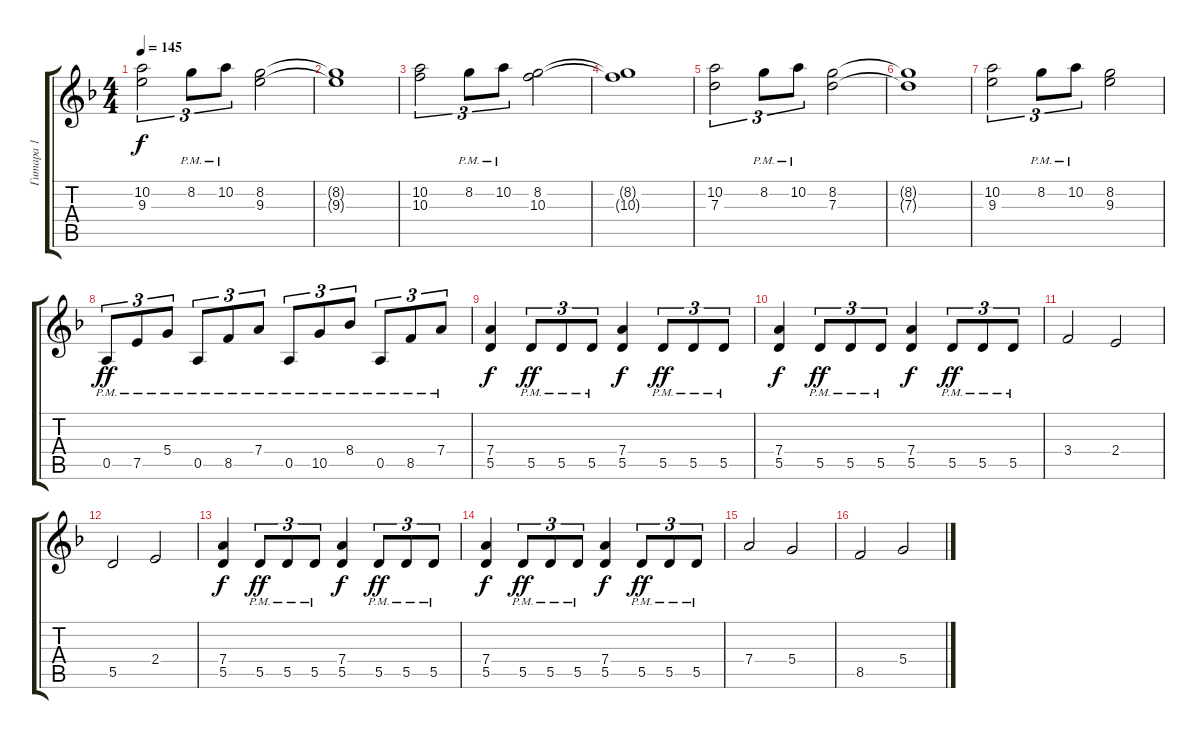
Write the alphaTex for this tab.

\track ("Гитара 1" "Гитара 1") {instrument distortionguitar}
\staff {score tabs}
\tuning (E4 B3 G3 D3 A2 E2) {hide}
\ts (4 4)
\tempo 145
\clef g2
\ks dminor
(10.2 9.3).2{tu (3 2) dy f} 8.2{pm}.8{tu (3 2)} 10.2{pm}.8{tu (3 2)} (8.2 9.3).2 |
(8.2{t} 9.3{t}).1 |
(10.2 10.3).2{tu (3 2)} 8.2{pm}.8{tu (3 2)} 10.2{pm}.8{tu (3 2)} (8.2 10.3).2 |
(8.2{t} 10.3{t}).1 |
(10.2 7.3).2{tu (3 2)} 8.2{pm}.8{tu (3 2)} 10.2{pm}.8{tu (3 2)} (8.2 7.3).2 |
(8.2{t} 7.3{t}).1 |
(10.2 9.3).2{tu (3 2)} 8.2{pm}.8{tu (3 2)} 10.2{pm}.8{tu (3 2)} (8.2 9.3).2 |
0.5{pm}.8{tu (3 2) dy ff} 7.5{pm}.8{tu (3 2)} 5.4{pm}.8{tu (3 2)} 0.5{pm}.8{tu (3 2)} 8.5{pm}.8{tu (3 2)} 7.4{pm}.8{tu (3 2)} 0.5{pm}.8{tu (3 2)} 10.5{pm}.8{tu (3 2)} 8.4{pm}.8{tu (3 2)} 0.5{pm}.8{tu (3 2)} 8.5{pm}.8{tu (3 2)} 7.4{pm}.8{tu (3 2)} |
(7.4 5.5).4{dy f} 5.5{pm}.8{tu (3 2) dy ff} 5.5{pm}.8{tu (3 2)} 5.5{pm}.8{tu (3 2)} (7.4 5.5).4{dy f} 5.5{pm}.8{tu (3 2) dy ff} 5.5{pm}.8{tu (3 2)} 5.5{pm}.8{tu (3 2)} |
(7.4 5.5).4{dy f} 5.5{pm}.8{tu (3 2) dy ff} 5.5{pm}.8{tu (3 2)} 5.5{pm}.8{tu (3 2)} (7.4 5.5).4{dy f} 5.5{pm}.8{tu (3 2) dy ff} 5.5{pm}.8{tu (3 2)} 5.5{pm}.8{tu (3 2)} |
3.4.2 2.4.2 |
5.5.2 2.4.2 |
(7.4 5.5).4{dy f} 5.5{pm}.8{tu (3 2) dy ff} 5.5{pm}.8{tu (3 2)} 5.5{pm}.8{tu (3 2)} (7.4 5.5).4{dy f} 5.5{pm}.8{tu (3 2) dy ff} 5.5{pm}.8{tu (3 2)} 5.5{pm}.8{tu (3 2)} |
(7.4 5.5).4{dy f} 5.5{pm}.8{tu (3 2) dy ff} 5.5{pm}.8{tu (3 2)} 5.5{pm}.8{tu (3 2)} (7.4 5.5).4{dy f} 5.5{pm}.8{tu (3 2) dy ff} 5.5{pm}.8{tu (3 2)} 5.5{pm}.8{tu (3 2)} |
7.4.2 5.4.2 |
8.5.2 5.4.2
